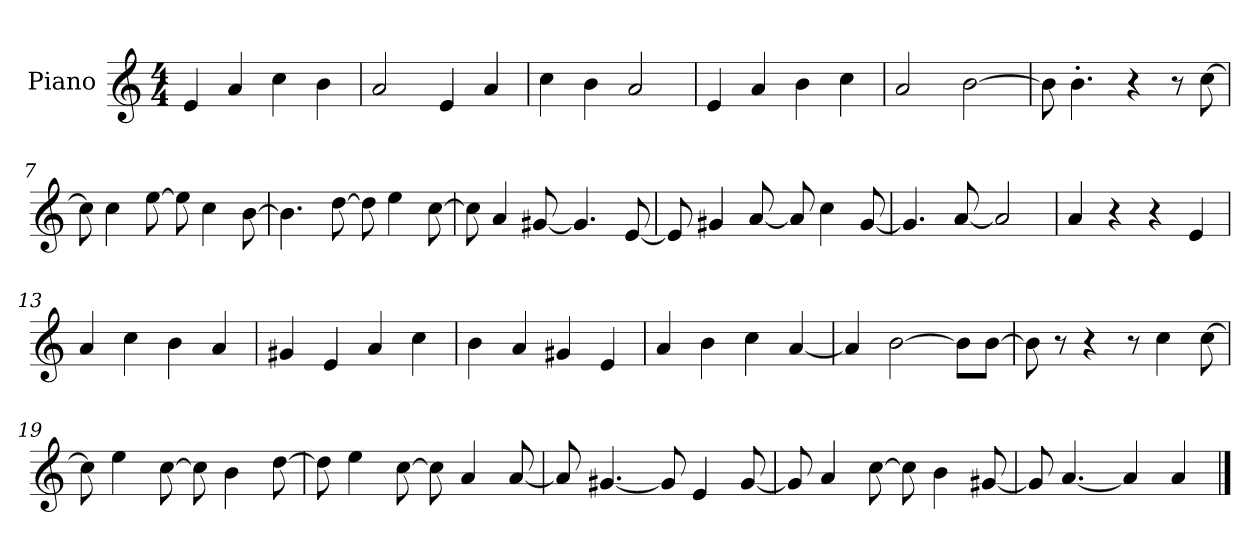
**kern
*part1
*staff1
*I"Piano
*I'P-no
*clefG2
*k[]
*M4/4
*MM90
=1
4e/
4a/
4cc\
4b\
=2
2a/
4e/
4a/
=3
4cc\
4b\
2a/
=4
4e/
4a/
4b\
4cc\
=5
2a/
[2b\
=6
8b\]
4.b'\
4r
8r
[8cc\
=7
8cc\]
4cc\
[8ee\
8ee\]
4cc\
[8b\
=8
4.b\]
[8dd\
8dd\]
4ee\
[8cc\
!!LO:LB:g=z
=9
8cc\]
4a/
[8g#X/
4.g#/]
[8e/
=10
8e/]
4g#X/
[8a/
8a/]
4cc\
[8g#/
=11
4.g#/]
[8a/
2a/]
=12
4a/
4r
4r
4e/
=13
4a/
4cc\
4b\
4a/
=14
4g#X/
4e/
4a/
4cc\
=15
4b\
4a/
4g#X/
4e/
!!LO:LB:g=z
=16
4a/
4b\
4cc\
[4a/
=17
4a/]
[2b\
8b\L]
[8b\J
=18
8b\]
8r
4r
8r
4cc\
[8cc\
=19
8cc\]
4ee\
[8cc\
8cc\]
4b\
[8dd\
=20
8dd\]
4ee\
[8cc\
8cc\]
4a/
[8a/
=21
8a/]
[4.g#X/
8g#/]
4e/
[8g#/
!!LO:LB:g=z
=22
8g#/]
4a/
[8cc\
8cc\]
4b\
[8g#X/
=23
8g#/]
[4.a/
4a/]
4a/
==
*-
